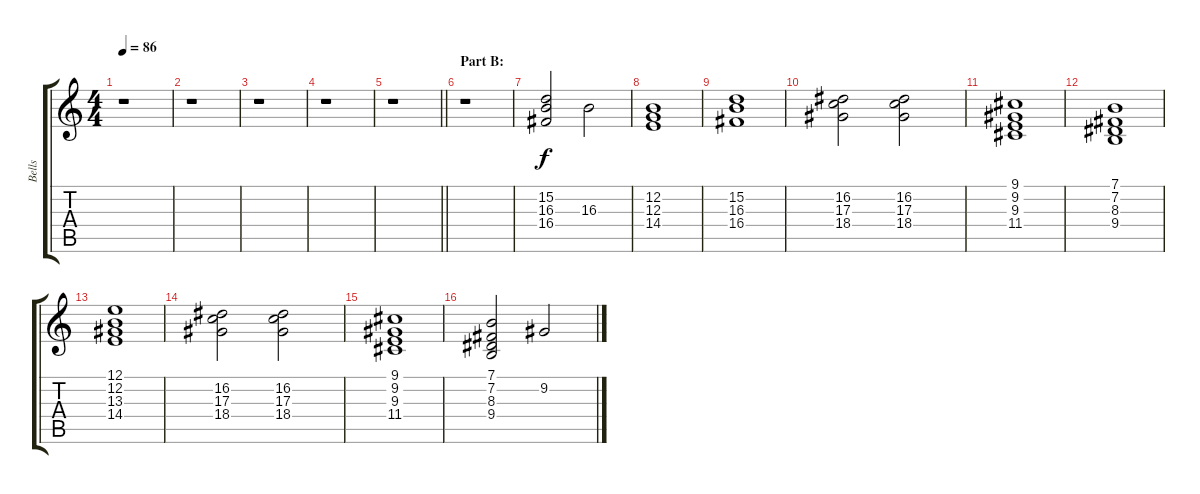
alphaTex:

\track ("Bells" "Bells") {instrument tubularbells}
\staff {score tabs}
\tuning (E4 B3 G3 D3 A2 E2) {hide}
\ts (4 4)
\tempo 86
\clef g2
\ks c
r.1{dy f} |
r.1 |
r.1 |
r.1 |
\barLineRight lightlight
r.1 |
\section ("" "Part B:")
r.1 |
(15.2 16.3 16.4).2 16.3.2 |
(12.2 12.3 14.4).1 |
(15.2 16.3 16.4).1 |
(16.2 17.3 18.4).2 (16.2 17.3 18.4).2 |
(9.1 9.2 9.3 11.4).1 |
(7.1 7.2 8.3 9.4).1 |
(12.1 12.2 13.3 14.4).1 |
(16.2 17.3 18.4).2 (16.2 17.3 18.4).2 |
(9.1 9.2 9.3 11.4).1 |
(7.1 7.2 8.3 9.4).2 9.2.2
